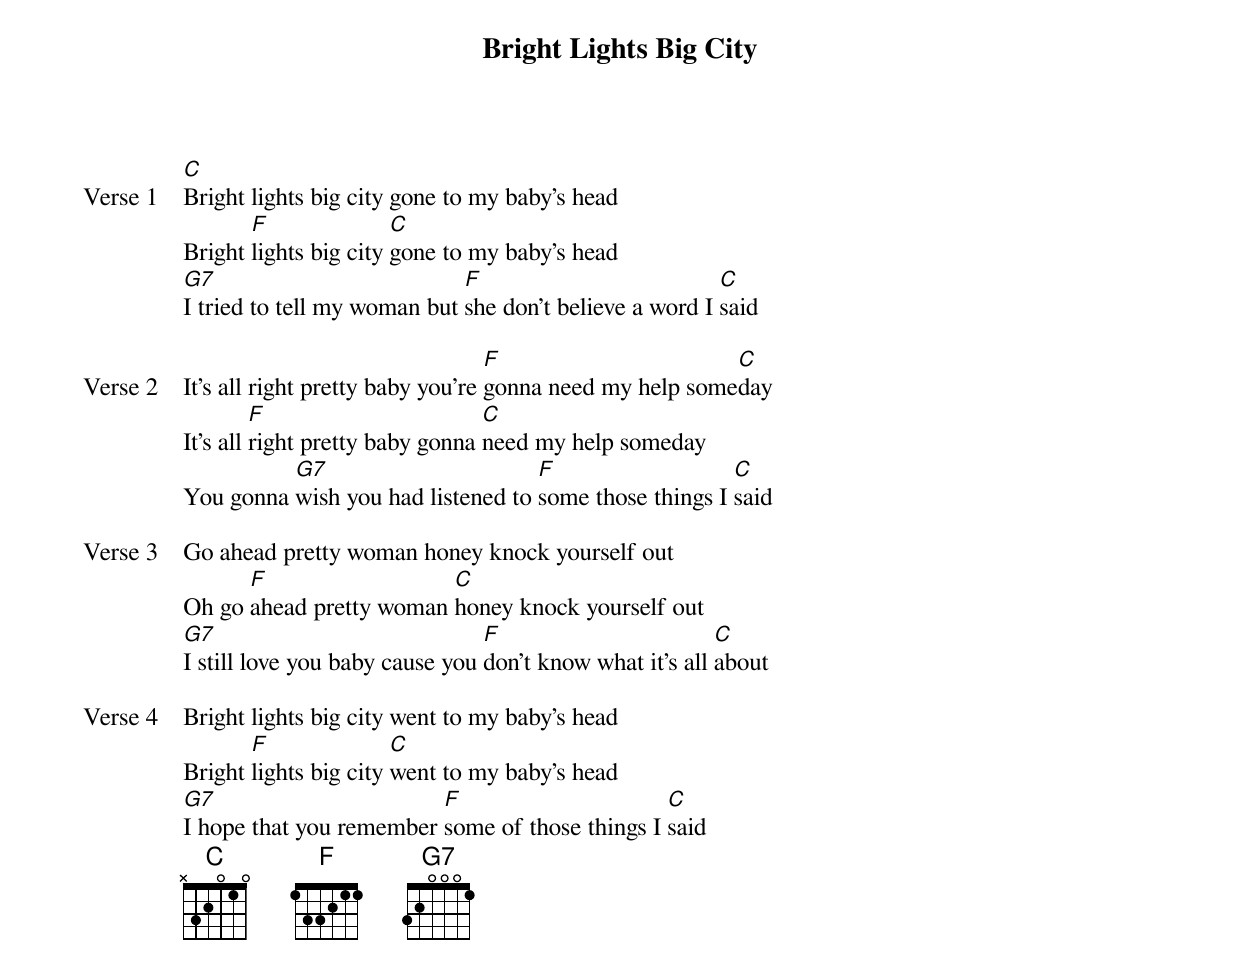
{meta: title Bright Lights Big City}
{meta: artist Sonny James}
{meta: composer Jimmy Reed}
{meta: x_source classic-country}
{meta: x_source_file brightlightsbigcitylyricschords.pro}
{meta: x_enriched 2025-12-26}

{start_of_verse: Verse 1}
[C]Bright lights big city gone to my baby's head
Bright [F]lights big city [C]gone to my baby's head
[G7]I tried to tell my woman but [F]she don't believe a word I [C]said
{end_of_verse}

{start_of_verse: Verse 2}
It's all right pretty baby you’re [F]gonna need my help some[C]day
It's all [F]right pretty baby gonna [C]need my help someday
You gonna [G7]wish you had listened to [F]some those things I [C]said
{end_of_verse}

{start_of_verse: Verse 3}
Go ahead pretty woman honey knock yourself out
Oh go [F]ahead pretty woman [C]honey knock yourself out
[G7]I still love you baby cause you [F]don't know what it's all [C]about
{end_of_verse}

{start_of_verse: Verse 4}
Bright lights big city went to my baby's head
Bright [F]lights big city [C]went to my baby's head
[G7]I hope that you remember [F]some of those things I [C]said
{end_of_verse}
